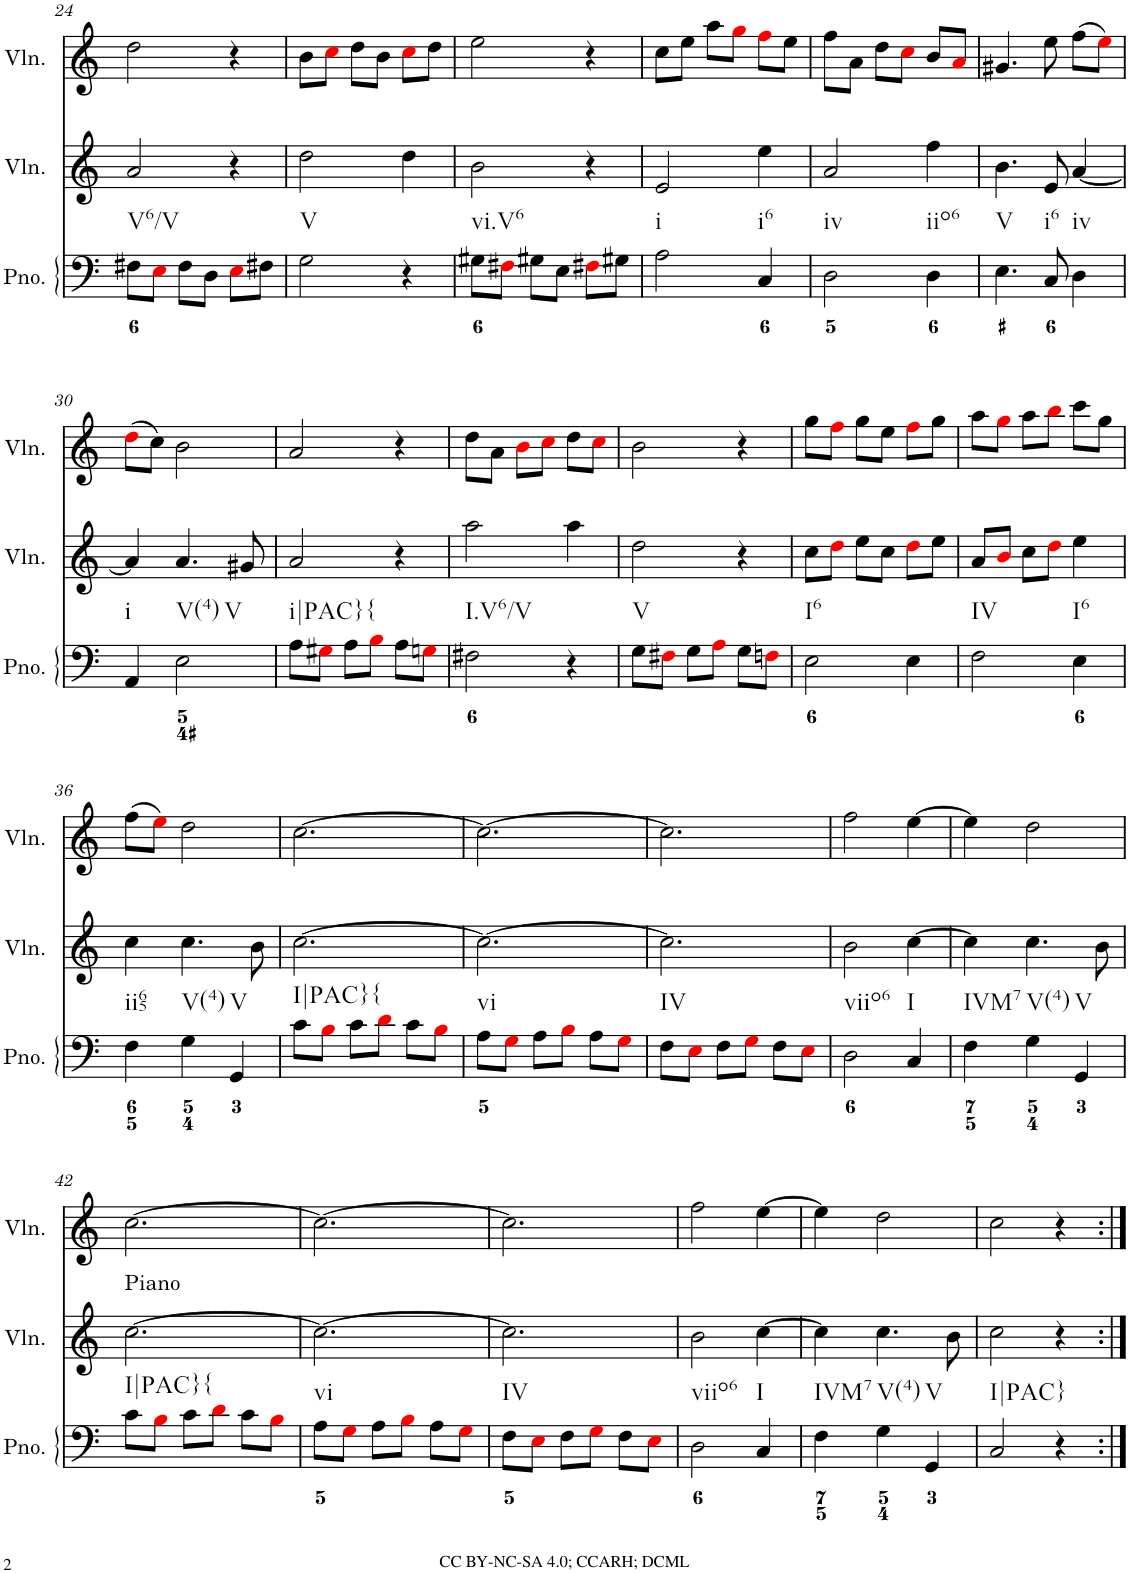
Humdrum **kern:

**kern	**kern	**kern
*part3	*part2	*part1
*staff3	*staff2	*staff1
*I"Piano	*I"Violin	*I"Violin
*I'Pno.	*I'Vln.	*I'Vln.
!!LO:PB:g=z
*clefF4	*clefG2	*clefG2
*k[]	*k[]	*k[]
*M3/4	*M3/4	*M3/4
=24	=24	=24
!LO:TX:b:t=V6/V	!	!
8F#X\L	2a/	2dd\
8Ei\J	.	.
8F#\L	.	.
8D\J	.	.
8Ei\L	4r	4r
8F#X\J	.	.
=25	=25	=25
!LO:TX:b:t=V	!	!
2G\	2dd\	8b\L
.	.	8cci\J
.	.	8dd\L
.	.	8b\J
4r	4dd\	8cci\L
.	.	8dd\J
=26	=26	=26
!LO:TX:b:t=vi.V6	!	!
8G#X\L	2b\	2ee\
8F#Xi\J	.	.
8G#X\L	.	.
8E\J	.	.
8F#Xi\L	4r	4r
8G#X\J	.	.
=27	=27	=27
!LO:TX:b:t=i	!	!
2A\	2e/	8cc\L
.	.	8ee\J
.	.	8aa\L
.	.	8ggi\J
!LO:TX:b:t=i6	!	!
4C/	4ee\	8ffi\L
.	.	8ee\J
=28	=28	=28
!LO:TX:b:t=iv	!	!
2D\	2a/	8ff\L
.	.	8a\J
.	.	8dd\L
.	.	8cci\J
!LO:TX:b:t=iio6	!	!
4D\	4ff\	8b/L
.	.	8ai/J
=29	=29	=29
!LO:TX:b:t=V	!	!
4.E\	4.b\	4.g#X/
!LO:TX:b:t=i6	!	!
8C/	8e/	8ee\
!LO:TX:b:t=iv	!	!
4D\	[4a/	(8ff\L
.	.	8eei\J)
!!LO:LB:g=z
=30	=30	=30
!LO:TX:b:t=i	!	!
4AA/	4a/]	(8ddi\L
.	.	8cc\J)
!LO:TX:b:t=V(4)	!	!
!LO:TX:b:t=V	!	!
2E\	4.a/	2b\
.	8g#X/	.
=31	=31	=31
!LO:TX:b:t=i|PAC}{	!	!
8A\L	2a/	2a/
8G#Xi\J	.	.
8A\L	.	.
8Bi\J	.	.
8A\L	4r	4r
8Gni\J	.	.
=32	=32	=32
!LO:TX:b:t=I.V6/V	!	!
2F#X\	2aa\	8dd\L
.	.	8a\J
.	.	8bi\L
.	.	8cci\J
4r	4aa\	8dd\L
.	.	8cci\J
=33	=33	=33
!LO:TX:b:t=V	!	!
8G\L	2dd\	2b\
8F#Xi\J	.	.
8G\L	.	.
8Ai\J	.	.
8G\L	4r	4r
8Fni\J	.	.
=34	=34	=34
!LO:TX:b:t=I6	!	!
2E\	8cc\L	8gg\L
.	8ddi\J	8ffi\J
.	8ee\L	8gg\L
.	8cc\J	8ee\J
4E\	8ddi\L	8ffi\L
.	8ee\J	8gg\J
=35	=35	=35
!LO:TX:b:t=IV	!	!
2F\	8a/L	8aa\L
.	8bi/J	8ggi\J
.	8cc\L	8aa\L
.	8ddi\J	8bbi\J
!LO:TX:b:t=I6	!	!
4E\	4ee\	8ccc\L
.	.	8gg\J
!!LO:LB:g=z
=36	=36	=36
!LO:TX:b:t=ii65	!	!
4F\	4cc\	(8ff\L
.	.	8eei\J)
!LO:TX:b:t=V(4)	!	!
4G\	4.cc\	2dd\
!LO:TX:b:t=V	!	!
4GG/	.	.
.	8b\	.
=37	=37	=37
!LO:TX:b:t=I|PAC}{	!	!
8c\L	[2.cc\	[2.cc\
8Bi\J	.	.
8c\L	.	.
8di\J	.	.
8c\L	.	.
8Bi\J	.	.
=38	=38	=38
!LO:TX:b:t=vi	!	!
8A\L	2.cc\_	2.cc\_
8Gi\J	.	.
8A\L	.	.
8Bi\J	.	.
8A\L	.	.
8Gi\J	.	.
=39	=39	=39
!LO:TX:b:t=IV	!	!
8F\L	2.cc\]	2.cc\]
8Ei\J	.	.
8F\L	.	.
8Gi\J	.	.
8F\L	.	.
8Ei\J	.	.
=40	=40	=40
!LO:TX:b:t=viio6	!	!
2D\	2b\	2ff\
!LO:TX:b:t=I	!	!
4C/	[4cc\	[4ee\
=41	=41	=41
!LO:TX:b:t=IVM7	!	!
4F\	4cc\]	4ee\]
!LO:TX:b:t=V(4)	!	!
4G\	4.cc\	2dd\
!LO:TX:b:t=V	!	!
4GG/	.	.
.	8b\	.
!!LO:LB:g=z
=42	=42	=42
!	!LO:TX:a:t=Piano	!
!LO:TX:b:t=I|PAC}{	!	!
8c\L	[2.cc\	[2.cc\
8Bi\J	.	.
8c\L	.	.
8di\J	.	.
8c\L	.	.
8Bi\J	.	.
=43	=43	=43
!LO:TX:b:t=vi	!	!
8A\L	2.cc\_	2.cc\_
8Gi\J	.	.
8A\L	.	.
8Bi\J	.	.
8A\L	.	.
8Gi\J	.	.
=44	=44	=44
!LO:TX:b:t=IV	!	!
8F\L	2.cc\]	2.cc\]
8Ei\J	.	.
8F\L	.	.
8Gi\J	.	.
8F\L	.	.
8Ei\J	.	.
=45	=45	=45
!LO:TX:b:t=viio6	!	!
2D\	2b\	2ff\
!LO:TX:b:t=I	!	!
4C/	[4cc\	[4ee\
=46	=46	=46
!LO:TX:b:t=IVM7	!	!
4F\	4cc\]	4ee\]
!LO:TX:b:t=V(4)	!	!
4G\	4.cc\	2dd\
!LO:TX:b:t=V	!	!
4GG/	.	.
.	8b\	.
=47	=47	=47
!LO:TX:b:t=I|PAC}	!	!
2C/	2cc\	2cc\
4r	4r	4r
=:|!	=:|!	=:|!
*-	*-	*-
